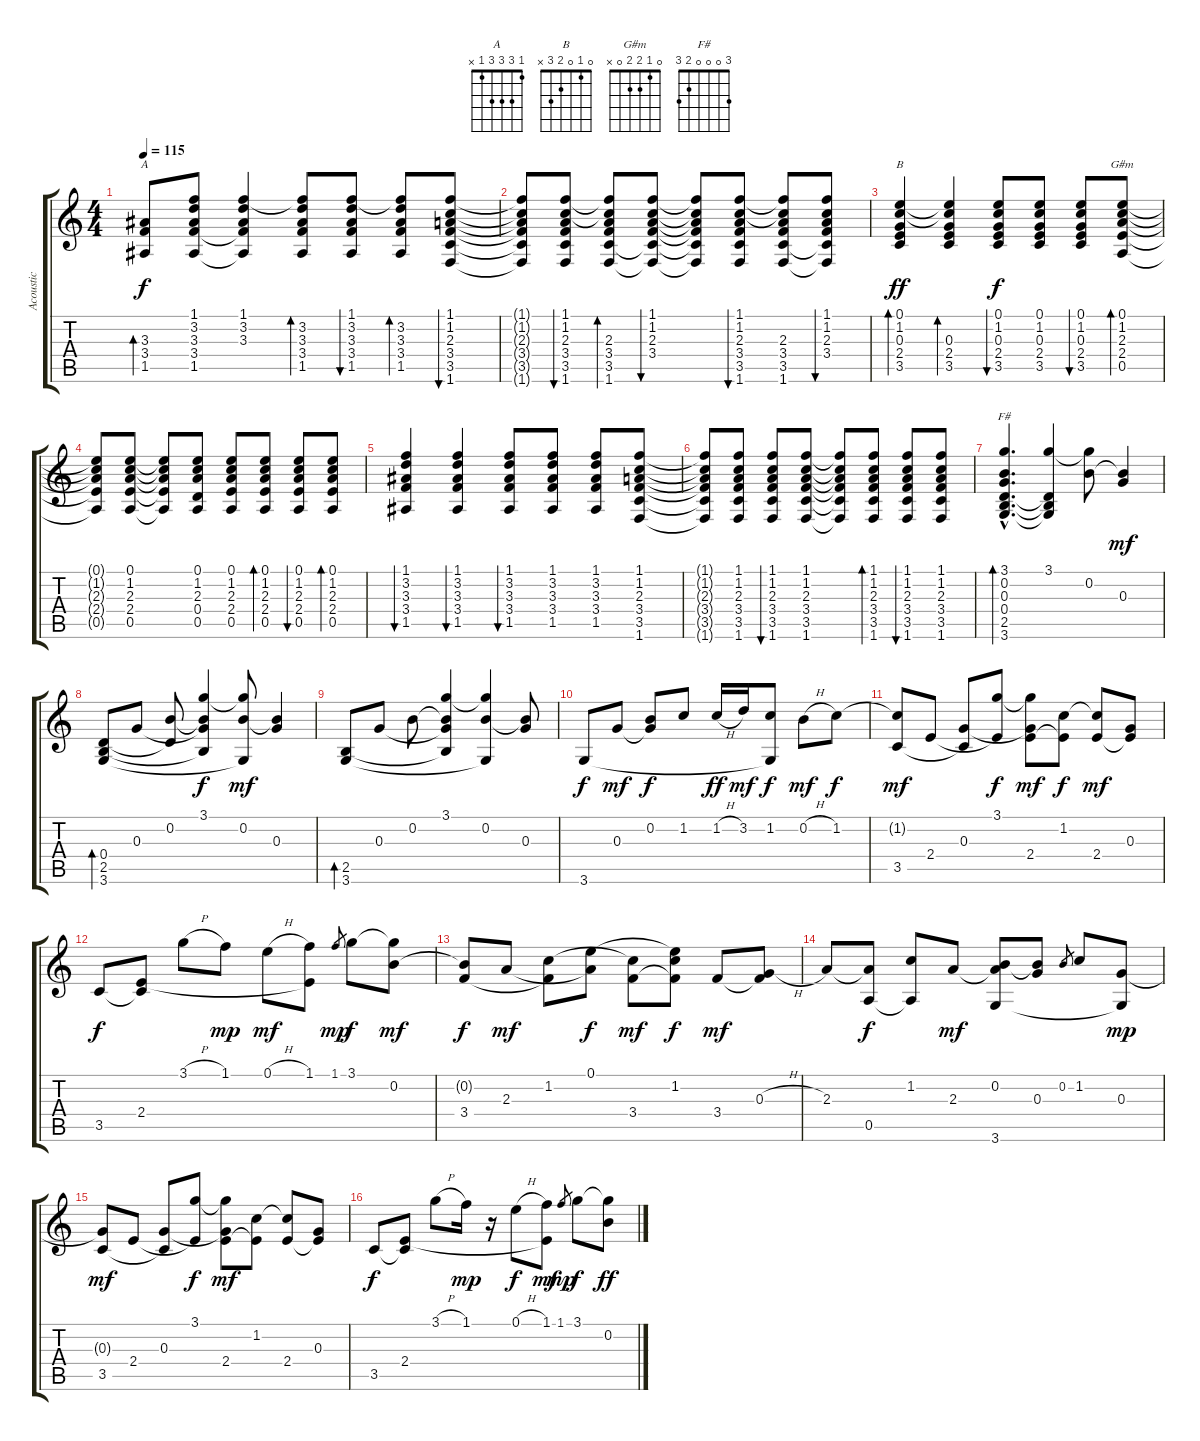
\track ("Acoustic" "Acoustic") {instrument acousticguitarsteel}
\staff {score tabs}
\tuning (E4 B3 G3 D3 A2 E2) {hide}
\chord ("A" 1 3 3 3 1 x)
\chord ("B" 0 1 0 2 3 x)
\chord ("G#m" 0 1 2 2 0 x)
\chord ("F#" 3 0 0 0 2 3)
\ts (4 4)
\tempo 115
\clef g2
\ks c
(3.3 3.4 1.5).8{bd 30 ch "A" dy f} (1.1 3.2 3.3 3.4 1.5).8 (1.1 3.2 3.3 3.4{t} 1.5{t}).4 (1.1{t} 3.2 3.3 3.4 1.5).8{bd 30} (1.1 3.2 3.3 3.4 1.5).8{bu 30} (1.1{t} 3.2 3.3 3.4 1.5).8{bd 30} (1.1 1.2 2.3 3.4 3.5 1.6).8{bu 30} |
(1.1{t} 1.2{t} 2.3{t} 3.4{t} 3.5{t} 1.6{t}).8 (1.1 1.2 2.3 3.4 3.5 1.6).8{bu 60} (1.1{t} 1.2{t} 2.3 3.4 3.5 1.6).8{bd 60} (1.1 1.2 2.3 3.4 3.5{t} 1.6{t}).8{bu 60} (1.1{t} 1.2{t} 2.3{t} 3.4{t} 3.5{t} 1.6{t}).8 (1.1 1.2 2.3 3.4 3.5 1.6).8{bu 60} (1.1{t} 1.2{t} 2.3 3.4 3.5 1.6).8 (1.1 1.2 2.3 3.4 3.5{t} 1.6{t}).8{bu 60} |
(0.1 1.2 0.3 2.4 3.5).4{bd 30 ch "B" dy ff} (0.1{t} 1.2{t} 0.3 2.4 3.5).4{bd 30} (0.1 1.2 0.3 2.4 3.5).8{bu 60 dy f} (0.1 1.2 0.3 2.4 3.5).8 (0.1 1.2 0.3 2.4 3.5).8{bu 60} (0.1 1.2 2.3 2.4 0.5).8{bd 60 ch "G#m"} |
(0.1{t} 1.2{t} 2.3{t} 2.4{t} 0.5{t}).8 (0.1 1.2 2.3 2.4 0.5).8 (0.1{t} 1.2{t} 2.3{t} 2.4{t} 0.5{t}).8 (0.1 1.2 2.3 0.4 0.5).8 (0.1 1.2 2.3 2.4 0.5).8 (0.1 1.2 2.3 2.4 0.5).8{bd 60} (0.1 1.2 2.3 2.4 0.5).8{bu 60} (0.1 1.2 2.3 2.4 0.5).8{bd 60} |
(1.1 3.2 3.3 3.4 1.5).4{bu 60} (1.1 3.2 3.3 3.4 1.5).4{bu 60} (1.1 3.2 3.3 3.4 1.5).8{bu 60} (1.1 3.2 3.3 3.4 1.5).8 (1.1 3.2 3.3 3.4 1.5).8 (1.1 1.2 2.3 3.4 3.5 1.6).8 |
(1.1{t} 1.2{t} 2.3{t} 3.4{t} 3.5{t} 1.6{t}).8 (1.1 1.2 2.3 3.4 3.5 1.6).8 (1.1 1.2 2.3 3.4 3.5 1.6).8{bu 60} (1.1 1.2 2.3 3.4 3.5 1.6).8 (1.1{t} 1.2{t} 2.3{t} 3.4{t} 3.5{t} 1.6{t}).8 (1.1 1.2 2.3 3.4 3.5 1.6).8{bd 60} (1.1 1.2 2.3 3.4 3.5 1.6).8{bu 60} (1.1 1.2 2.3 3.4 3.5 1.6).8 |
(3.1{hac} 0.2{hac} 0.3{hac} 0.4{hac} 2.5{hac} 3.6{hac}).4{d bd 120 ch "F#"} (3.1 0.4{t} 2.5{t} 3.6{t}).4 (3.1{t} 0.2).8 (0.2{t} 0.3).4{dy mf} |
(0.4 2.5 3.6).8{bd 60} 0.3.8 (0.2 0.4{t}).8 (3.1 0.2{t} 0.3{t} 2.5{t}).4{dy f} (3.1{t} 0.2 3.6{t}).8{dy mf} (0.2{t} 0.3).4 |
(2.5 3.6).8{bd 60} 0.3.8 0.2.8 (3.1 0.2{t} 0.3{t} 2.5{t}).4 (3.1{t} 0.2 3.6{t}).4 (0.2{t} 0.3).8 |
3.6.8{dy f} 0.3.8{dy mf} (0.2 0.3{t}).8{dy f} 1.2.8 1.2{h}.16{dy ff} 3.2.16{dy mf} (1.2 3.6{t}).8{dy f} 0.2{h}.8{dy mf} 1.2.8{dy f} |
(1.2{t} 3.5).8{dy mf} 2.4.8 (0.3 3.5{t}).8 (3.1 2.4{t}).8{dy f} (3.1{t} 0.3{t} 2.4).8{dy mf} (1.2 2.4{t}).8{dy f} (1.2{t} 2.4).8{dy mf} (0.3 2.4{t}).8 |
3.5.8{dy f} (2.4 3.5{t}).8 3.1{h}.8 1.1.8{dy mp} 0.1{h}.8{dy mf} (1.1 2.4{t}).8 1.1.8{gr dy mp} 3.1.8{dy f} (3.1{t} 0.2).8{dy mf} |
(0.2{t} 3.4).8{dy f} 2.3.8{dy mf} (1.2 3.4{t}).8 (0.1 2.3{t}).8{dy f} (1.2{t} 3.4).8{dy mf} (0.1{t} 1.2 3.4{t}).8{dy f} 3.4.8{dy mf} (0.3{h} 3.4{t}).8 |
2.3.8 (2.3{t} 0.5).8{dy f} (1.2 0.5{t}).8 2.3.8{dy mf} (0.2 2.3{t} 3.6).8 (0.2{t} 0.3).8 0.2.8{gr} 1.2.8 (0.3 3.6{t}).8{dy mp} |
(0.3{t} 3.5).8{dy mf} 2.4.8 (0.3 3.5{t}).8 (3.1 2.4{t}).8{dy f} (3.1{t} 0.3{t} 2.4).8{dy mf} (1.2 2.4{t}).8 (1.2{t} 2.4).8 (0.3 2.4{t}).8 |
3.5.8{dy f} (2.4 3.5{t}).8 3.1{h}.8 1.1.16{dy mp} r.16 0.1{h}.8{dy f} (1.1 2.4{t}).8{dy mf} 1.1.8{gr dy mp} 3.1.8{dy f} (3.1{t} 0.2{h}).8{dy ff}
